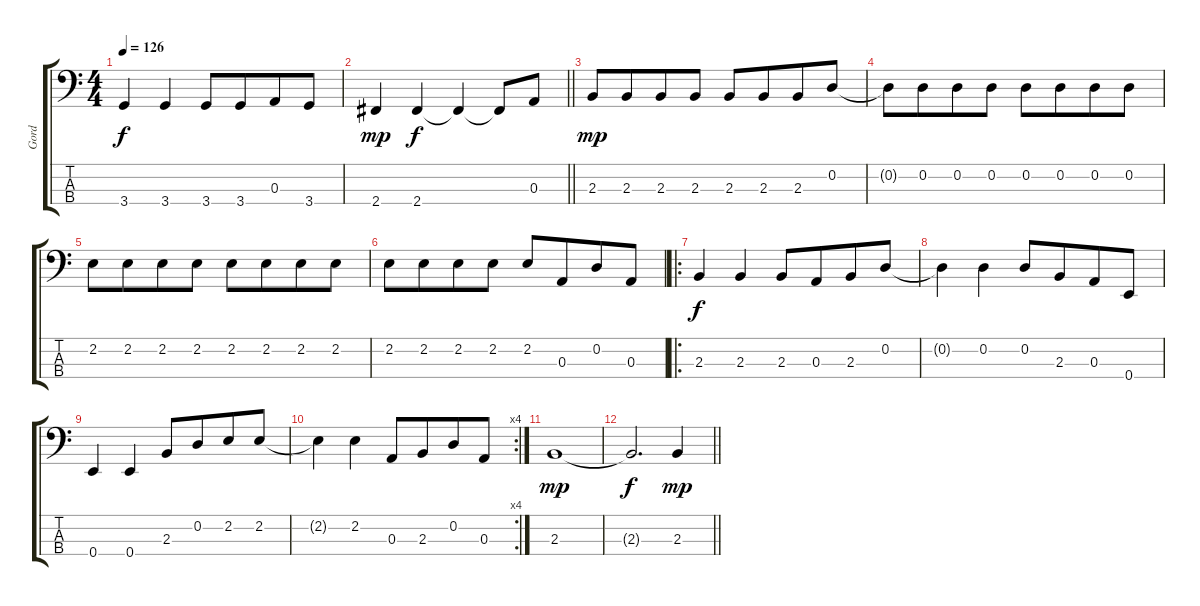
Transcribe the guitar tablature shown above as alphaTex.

\track ("Gord" "Gord") {instrument electricbassfinger}
\staff {score tabs}
\tuning (G2 D2 A1 E1) {hide}
\ts (4 4)
\tempo 126
\clef f4
\ks c
3.4.4{dy f} 3.4.4 3.4.8 3.4.8{beam merge} 0.3.8 3.4.8 |
\barLineRight lightlight
2.4.4{dy mp} 2.4.4{dy f} 2.4{t}.4 2.4{t}.8 0.3.8 |
2.3.8{dy mp} 2.3.8{beam merge} 2.3.8 2.3.8 2.3.8 2.3.8{beam merge} 2.3.8 0.2.8 |
0.2{t}.8 0.2.8{beam merge} 0.2.8 0.2.8 0.2.8 0.2.8{beam merge} 0.2.8 0.2.8 |
2.2.8 2.2.8{beam merge} 2.2.8 2.2.8 2.2.8 2.2.8{beam merge} 2.2.8 2.2.8 |
2.2.8{beam merge} 2.2.8{beam merge} 2.2.8{beam merge} 2.2.8 2.2.8 0.3.8{beam merge} 0.2.8 0.3.8 |
\ro
2.3.4{dy f} 2.3.4 2.3.8 0.3.8{beam merge} 2.3.8 0.2.8 |
0.2{t}.4 0.2.4 0.2.8 2.3.8{beam merge} 0.3.8 0.4.8 |
0.4.4 0.4.4 2.3.8 0.2.8{beam merge} 2.2.8 2.2.8 |
\rc 4
2.2{t}.4 2.2.4 0.3.8 2.3.8{beam merge} 0.2.8 0.3.8 |
2.3.1{dy mp} |
\barLineRight lightlight
2.3{t}.2{d dy f} 2.3.4{dy mp}
